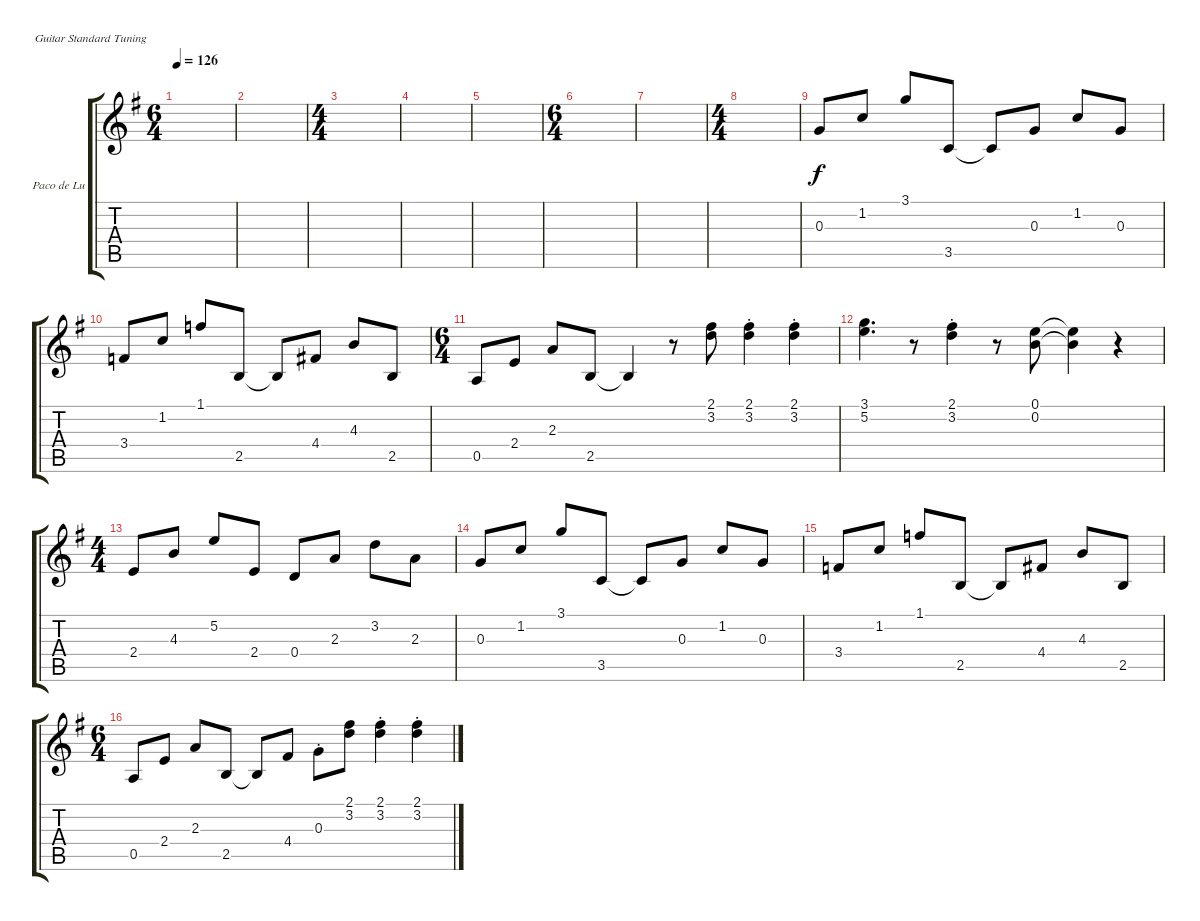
\bracketExtendMode groupsimilarinstruments
\firstSystemTrackNameOrientation horizontal
\otherSystemsTrackNameOrientation horizontal
\track ("Paco de Lucía" "Paco de Lu") {instrument acousticguitarnylon}
\staff {score tabs}
\tuning (E4 B3 G3 D3 A2 E2)
\ts (6 4)
\tempo 126
\clef g2
\ks g
|
|
\ts (4 4)
|
|
|
\ts (6 4)
|
|
\ts (4 4)
|
0.3.8 1.2.8 3.1.8 3.5.8 3.5{t}.8 0.3.8 1.2.8 0.3.8 |
3.4.8 1.2.8 1.1.8 2.5.8 2.5{t}.8 4.4.8 4.3.8 2.5.8 |
\ts (6 4)
0.5.8 2.4.8 2.3.8 2.5.8 2.5{t}.4 r.8 (2.1 3.2).8 (2.1{st} 3.2{st}).4 (2.1{st} 3.2{st}).4 |
(3.1 5.2).4{d} r.8 (2.1{st} 3.2{st}).4 r.8 (0.1 0.2).8 (0.1{t} 0.2{t}).4 r.4 |
\ts (4 4)
2.4.8 4.3.8 5.2.8 2.4.8 0.4.8 2.3.8 3.2.8 2.3.8 |
0.3.8 1.2.8 3.1.8 3.5.8 3.5{t}.8 0.3.8 1.2.8 0.3.8 |
3.4.8 1.2.8 1.1.8 2.5.8 2.5{t}.8 4.4.8 4.3.8 2.5.8 |
\ts (6 4)
0.5.8 2.4.8 2.3.8 2.5.8 2.5{t}.8 4.4.8 0.3{st}.8 (2.1 3.2).8 (2.1{st} 3.2{st}).4 (2.1{st} 3.2{st}).4
